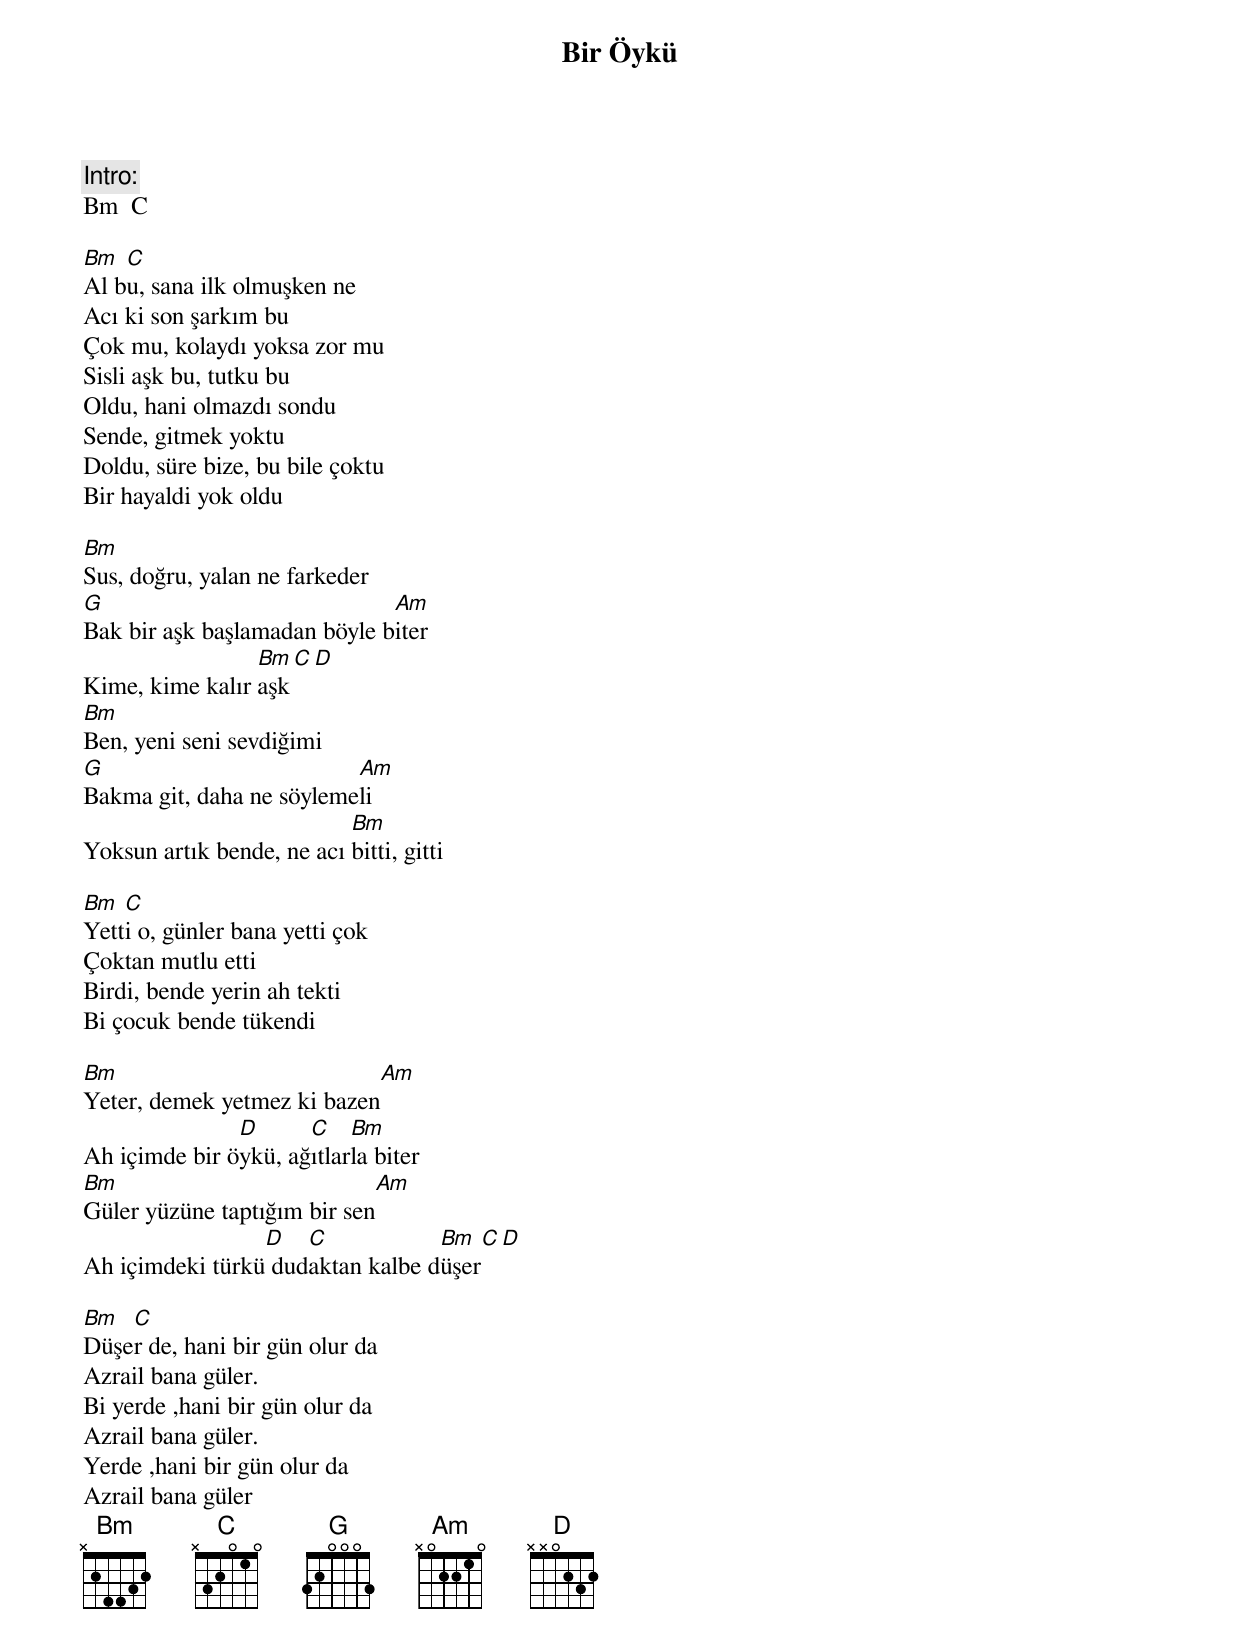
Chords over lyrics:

{title: Bir Öykü}
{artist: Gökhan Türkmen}

Intro:
Bm  C

Bm  C
Al bu, sana ilk olmuşken ne
Acı ki son şarkım bu
Çok mu, kolaydı yoksa zor mu
Sisli aşk bu, tutku bu
Oldu, hani olmazdı sondu
Sende, gitmek yoktu
Doldu, süre bize, bu bile çoktu
Bir hayaldi yok oldu

Bm
Sus, doğru, yalan ne farkeder
G                             Am
Bak bir aşk başlamadan böyle biter
                 Bm  C D
Kime, kime kalır aşk
Bm
Ben, yeni seni sevdiğimi
G                         Am
Bakma git, daha ne söylemeli
                           Bm
Yoksun artık bende, ne acı bitti, gitti

Bm  C
Yetti o, günler bana yetti çok
Çoktan mutlu etti
Birdi, bende yerin ah tekti
Bi çocuk bende tükendi

Bm                          Am
Yeter, demek yetmez ki bazen
               D      C    Bm
Ah içimde bir öykü, ağıtlarla biter
Bm                           Am
Güler yüzüne taptığım bir sen
                 D   C            Bm   C D
Ah içimdeki türkü dudaktan kalbe düşer

Bm  C
Düşer de, hani bir gün olur da
Azrail bana güler.
Bi yerde ,hani bir gün olur da
Azrail bana güler.
Yerde ,hani bir gün olur da
Azrail bana güler
